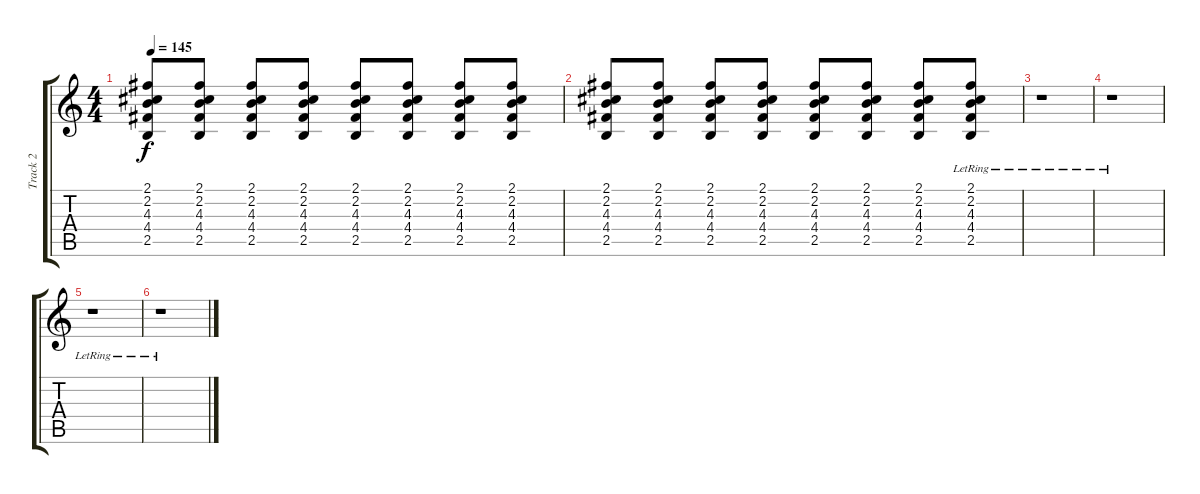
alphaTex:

\track ("Track 2" "Track 2") {instrument distortionguitar}
\staff {score tabs}
\tuning (E4 B3 G3 D3 A2 E2) {hide}
\ts (4 4)
\tempo 145
\clef g2
\ks c
(2.1 2.2 4.3 4.4 2.5).8{dy f} (2.1 2.2 4.3 4.4 2.5).8 (2.1 2.2 4.3 4.4 2.5).8 (2.1 2.2 4.3 4.4 2.5).8 (2.1 2.2 4.3 4.4 2.5).8 (2.1 2.2 4.3 4.4 2.5).8 (2.1 2.2 4.3 4.4 2.5).8 (2.1 2.2 4.3 4.4 2.5).8 |
(2.1 2.2 4.3 4.4 2.5).8 (2.1 2.2 4.3 4.4 2.5).8 (2.1 2.2 4.3 4.4 2.5).8 (2.1 2.2 4.3 4.4 2.5).8 (2.1 2.2 4.3 4.4 2.5).8 (2.1 2.2 4.3 4.4 2.5).8 (2.1 2.2 4.3 4.4 2.5).8 (2.1 2.2 4.3{lr} 4.4 2.5).8 |
r.1 |
r.1 |
r.1 |
r.1
